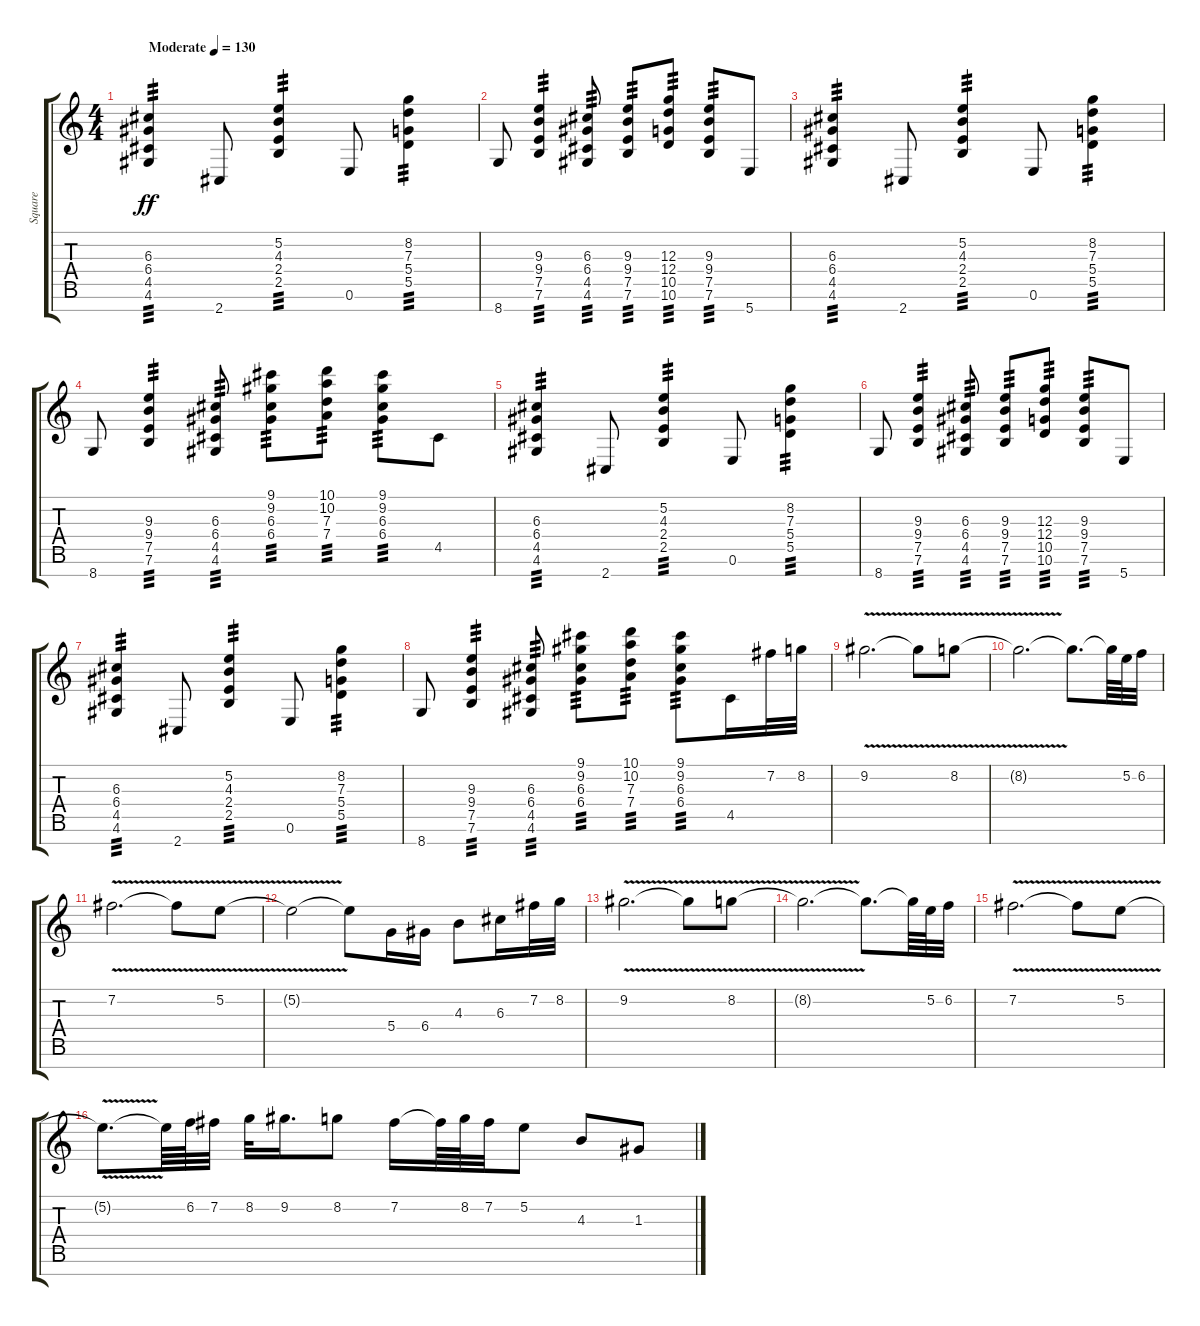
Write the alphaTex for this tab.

\track ("Square" "Square") {instrument electricguitarjazz}
\staff {score tabs}
\tuning (E4 B3 G3 D3 A2 E2 B1) {hide}
\ts (4 4)
\tempo (130 "Moderate")
\clef g2
\ks c
(6.3 6.4 4.5 4.6).4{tp 3 dy ff instrument electricguitarjazz} 2.7.8 (5.2 4.3 2.4 2.5).4{tp 3} 0.6.8 (8.2 7.3 5.4 5.5).4{tp 3} |
8.7.8 (9.3 9.4 7.5 7.6).4{tp 3} (6.3 6.4 4.5 4.6).8{tp 3} (9.3 9.4 7.5 7.6).8{tp 3} (12.3 12.4 10.5 10.6).8{tp 3} (9.3 9.4 7.5 7.6).8{tp 3} 5.7.8 |
(6.3 6.4 4.5 4.6).4{tp 3} 2.7.8 (5.2 4.3 2.4 2.5).4{tp 3} 0.6.8 (8.2 7.3 5.4 5.5).4{tp 3} |
8.7.8 (9.3 9.4 7.5 7.6).4{tp 3} (6.3 6.4 4.5 4.6).8{tp 3} (9.1 9.2 6.3 6.4).8{tp 3} (10.1 10.2 7.3 7.4).8{tp 3} (9.1 9.2 6.3 6.4).8{tp 3} 4.5.8 |
(6.3 6.4 4.5 4.6).4{tp 3} 2.7.8 (5.2 4.3 2.4 2.5).4{tp 3} 0.6.8 (8.2 7.3 5.4 5.5).4{tp 3} |
8.7.8 (9.3 9.4 7.5 7.6).4{tp 3} (6.3 6.4 4.5 4.6).8{tp 3} (9.3 9.4 7.5 7.6).8{tp 3} (12.3 12.4 10.5 10.6).8{tp 3} (9.3 9.4 7.5 7.6).8{tp 3} 5.7.8 |
(6.3 6.4 4.5 4.6).4{tp 3} 2.7.8 (5.2 4.3 2.4 2.5).4{tp 3} 0.6.8 (8.2 7.3 5.4 5.5).4{tp 3} |
8.7.8 (9.3 9.4 7.5 7.6).4{tp 3} (6.3 6.4 4.5 4.6).8{tp 3} (9.1 9.2 6.3 6.4).8{tp 3} (10.1 10.2 7.3 7.4).8{tp 3} (9.1 9.2 6.3 6.4).8{tp 3} 4.5.16 7.2.32 8.2.32 |
9.2{v}.2{d} 9.2{t}.8 8.2{v}.8 |
8.2{t}.2{d} 8.2{t}.8{d} 8.2{t}.64 5.2.64 6.2.32 |
7.2{v}.2{d} 7.2{t}.8 5.2{v}.8 |
5.2{t}.2 5.2{t}.8 5.4.16 6.4.16 4.3.8 6.3.16 7.2.32 8.2.32 |
9.2{v}.2{d} 9.2{t}.8 8.2{v}.8 |
8.2{t}.2{d} 8.2{t}.8{d} 8.2{t}.64 5.2.64 6.2.32 |
7.2{v}.2{d} 7.2{t}.8 5.2{v}.8 |
5.2{t}.8{d} 5.2{t}.64 6.2.64 7.2.32 8.2.32 9.2.16{d} 8.2.8 7.2.16 7.2{t}.64 8.2.64 7.2.32 5.2.8 4.3.8 1.3.8
